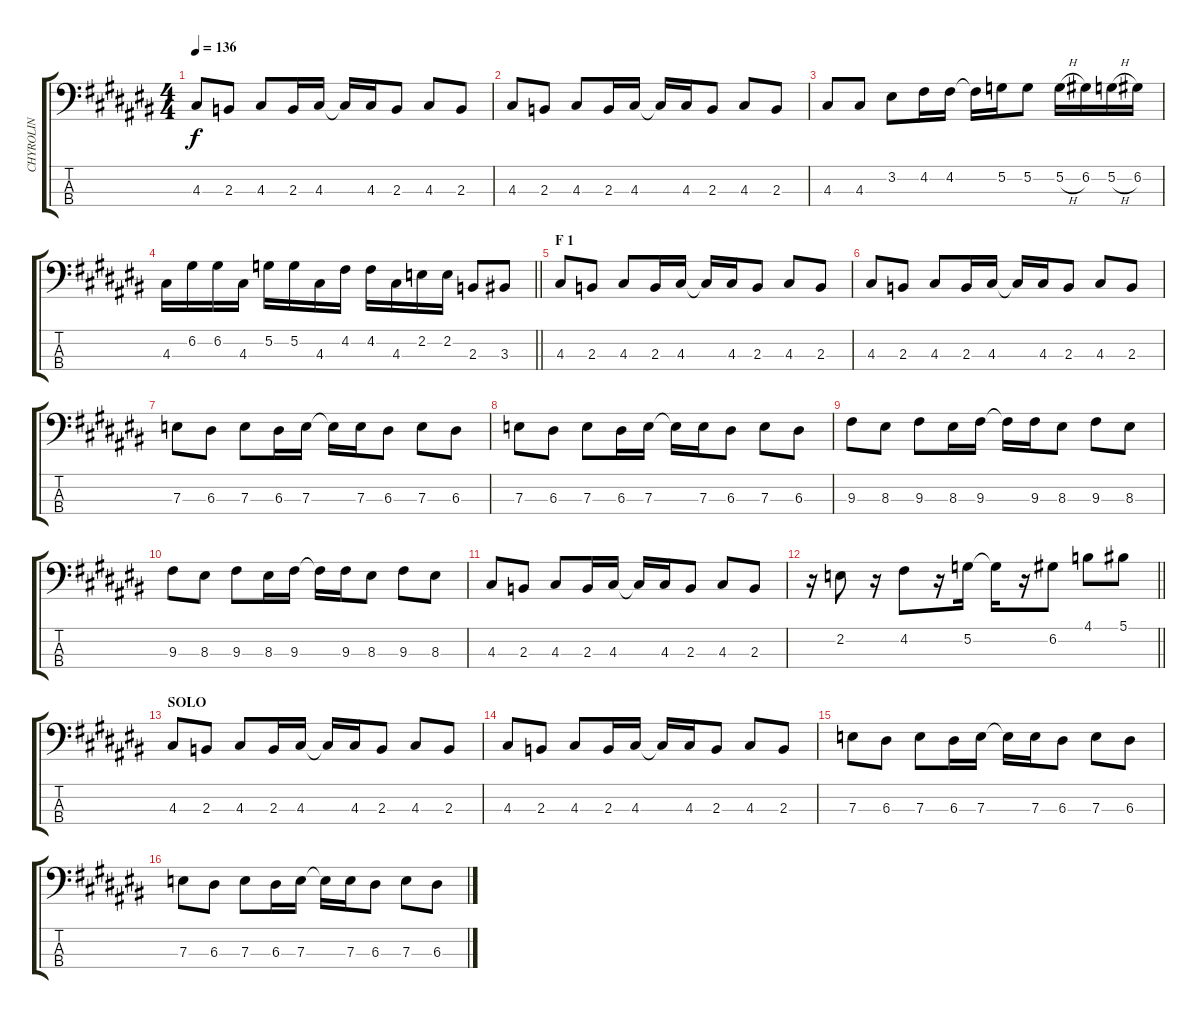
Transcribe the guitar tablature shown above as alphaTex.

\track ("CHYROLIN" "CHYROLIN") {instrument acousticguitarnylon}
\staff {score tabs}
\tuning (G2 D2 A1 E1) {hide}
\ts (4 4)
\tempo 136
\clef f4
\ks c#
4.3.8{dy f} 2.3.8 4.3.8 2.3.16 4.3.16 4.3{t}.16 4.3.16 2.3.8 4.3.8 2.3.8 |
4.3.8 2.3.8 4.3.8 2.3.16 4.3.16 4.3{t}.16 4.3.16 2.3.8 4.3.8 2.3.8 |
4.3.8 4.3.8 3.2.8 4.2.16 4.2.16 4.2{t}.16 5.2.16 5.2.8 5.2{h}.16 6.2.16 5.2{h}.16 6.2.16 |
\barLineRight lightlight
4.3.16 6.2.16 6.2.16 4.3.16 5.2.16 5.2.16 4.3.16 4.2.16 4.2.16 4.3.16 2.2.16 2.2.16 2.3.8 3.3.8 |
\section ("" "F 1")
4.3.8 2.3.8 4.3.8 2.3.16 4.3.16 4.3{t}.16 4.3.16 2.3.8 4.3.8 2.3.8 |
4.3.8 2.3.8 4.3.8 2.3.16 4.3.16 4.3{t}.16 4.3.16 2.3.8 4.3.8 2.3.8 |
7.3.8 6.3.8 7.3.8 6.3.16 7.3.16 7.3{t}.16 7.3.16 6.3.8 7.3.8 6.3.8 |
7.3.8 6.3.8 7.3.8 6.3.16 7.3.16 7.3{t}.16 7.3.16 6.3.8 7.3.8 6.3.8 |
9.3.8 8.3.8 9.3.8 8.3.16 9.3.16 9.3{t}.16 9.3.16 8.3.8 9.3.8 8.3.8 |
9.3.8 8.3.8 9.3.8 8.3.16 9.3.16 9.3{t}.16 9.3.16 8.3.8 9.3.8 8.3.8 |
4.3.8 2.3.8 4.3.8 2.3.16 4.3.16 4.3{t}.16 4.3.16 2.3.8 4.3.8 2.3.8 |
\barLineRight lightlight
r.16 2.2.8 r.16 4.2.8 r.16 5.2.16 5.2{t}.16 r.16 6.2.8 4.1.8 5.1.8 |
\section ("" "SOLO")
4.3.8 2.3.8 4.3.8 2.3.16 4.3.16 4.3{t}.16 4.3.16 2.3.8 4.3.8 2.3.8 |
4.3.8 2.3.8 4.3.8 2.3.16 4.3.16 4.3{t}.16 4.3.16 2.3.8 4.3.8 2.3.8 |
7.3.8 6.3.8 7.3.8 6.3.16 7.3.16 7.3{t}.16 7.3.16 6.3.8 7.3.8 6.3.8 |
7.3.8 6.3.8 7.3.8 6.3.16 7.3.16 7.3{t}.16 7.3.16 6.3.8 7.3.8 6.3.8
